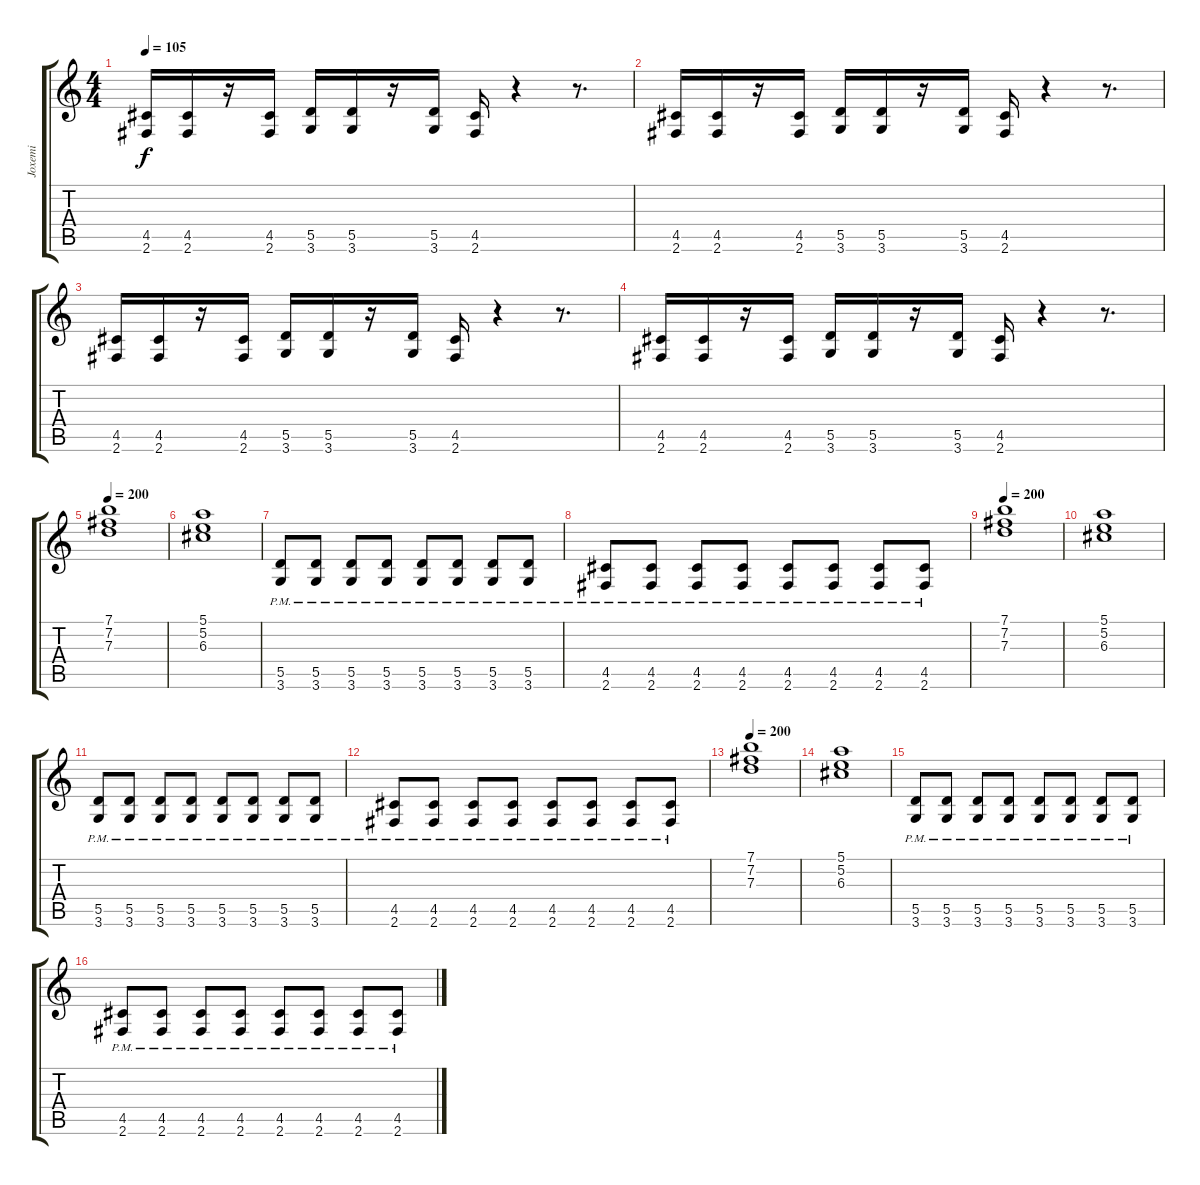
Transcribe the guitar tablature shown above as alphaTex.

\track ("Joxemi" "Joxemi") {instrument distortionguitar}
\staff {score tabs}
\tuning (E4 B3 G3 D3 A2 E2) {hide}
\ts (4 4)
\tempo 105
\clef g2
\ks c
(4.5 2.6).16{dy f volume 13 instrument distortionguitar} (4.5 2.6).16 r.16 (4.5 2.6).16 (5.5 3.6).16 (5.5 3.6).16 r.16 (5.5 3.6).16 (4.5 2.6).16 r.4 r.8{d} |
(4.5 2.6).16 (4.5 2.6).16 r.16 (4.5 2.6).16 (5.5 3.6).16 (5.5 3.6).16 r.16 (5.5 3.6).16 (4.5 2.6).16 r.4 r.8{d} |
(4.5 2.6).16 (4.5 2.6).16 r.16 (4.5 2.6).16 (5.5 3.6).16 (5.5 3.6).16 r.16 (5.5 3.6).16 (4.5 2.6).16 r.4 r.8{d} |
(4.5 2.6).16 (4.5 2.6).16 r.16 (4.5 2.6).16 (5.5 3.6).16 (5.5 3.6).16 r.16 (5.5 3.6).16 (4.5 2.6).16 r.4 r.8{d} |
\tempo 200
(7.1 7.2 7.3).1{volume 7 instrument distortionguitar} |
(5.1 5.2 6.3).1 |
(5.5{pm} 3.6{pm}).8 (5.5{pm} 3.6{pm}).8 (5.5{pm} 3.6{pm}).8 (5.5{pm} 3.6{pm}).8 (5.5{pm} 3.6{pm}).8 (5.5{pm} 3.6{pm}).8 (5.5{pm} 3.6{pm}).8 (5.5{pm} 3.6{pm}).8 |
(4.5{pm} 2.6{pm}).8 (4.5{pm} 2.6{pm}).8 (4.5{pm} 2.6{pm}).8 (4.5{pm} 2.6{pm}).8 (4.5{pm} 2.6{pm}).8 (4.5{pm} 2.6{pm}).8 (4.5{pm} 2.6{pm}).8 (4.5{pm} 2.6{pm}).8 |
\tempo 200
(7.1 7.2 7.3).1{volume 7 instrument distortionguitar} |
(5.1 5.2 6.3).1 |
(5.5{pm} 3.6{pm}).8 (5.5{pm} 3.6{pm}).8 (5.5{pm} 3.6{pm}).8 (5.5{pm} 3.6{pm}).8 (5.5{pm} 3.6{pm}).8 (5.5{pm} 3.6{pm}).8 (5.5{pm} 3.6{pm}).8 (5.5{pm} 3.6{pm}).8 |
(4.5{pm} 2.6{pm}).8 (4.5{pm} 2.6{pm}).8 (4.5{pm} 2.6{pm}).8 (4.5{pm} 2.6{pm}).8 (4.5{pm} 2.6{pm}).8 (4.5{pm} 2.6{pm}).8 (4.5{pm} 2.6{pm}).8 (4.5{pm} 2.6{pm}).8 |
\tempo 200
(7.1 7.2 7.3).1{volume 8 instrument distortionguitar} |
(5.1 5.2 6.3).1 |
(5.5{pm} 3.6{pm}).8 (5.5{pm} 3.6{pm}).8 (5.5{pm} 3.6{pm}).8 (5.5{pm} 3.6{pm}).8 (5.5{pm} 3.6{pm}).8 (5.5{pm} 3.6{pm}).8 (5.5{pm} 3.6{pm}).8 (5.5{pm} 3.6{pm}).8 |
(4.5{pm} 2.6{pm}).8 (4.5{pm} 2.6{pm}).8 (4.5{pm} 2.6{pm}).8 (4.5{pm} 2.6{pm}).8 (4.5{pm} 2.6{pm}).8 (4.5{pm} 2.6{pm}).8 (4.5{pm} 2.6{pm}).8 (4.5{pm} 2.6{pm}).8
